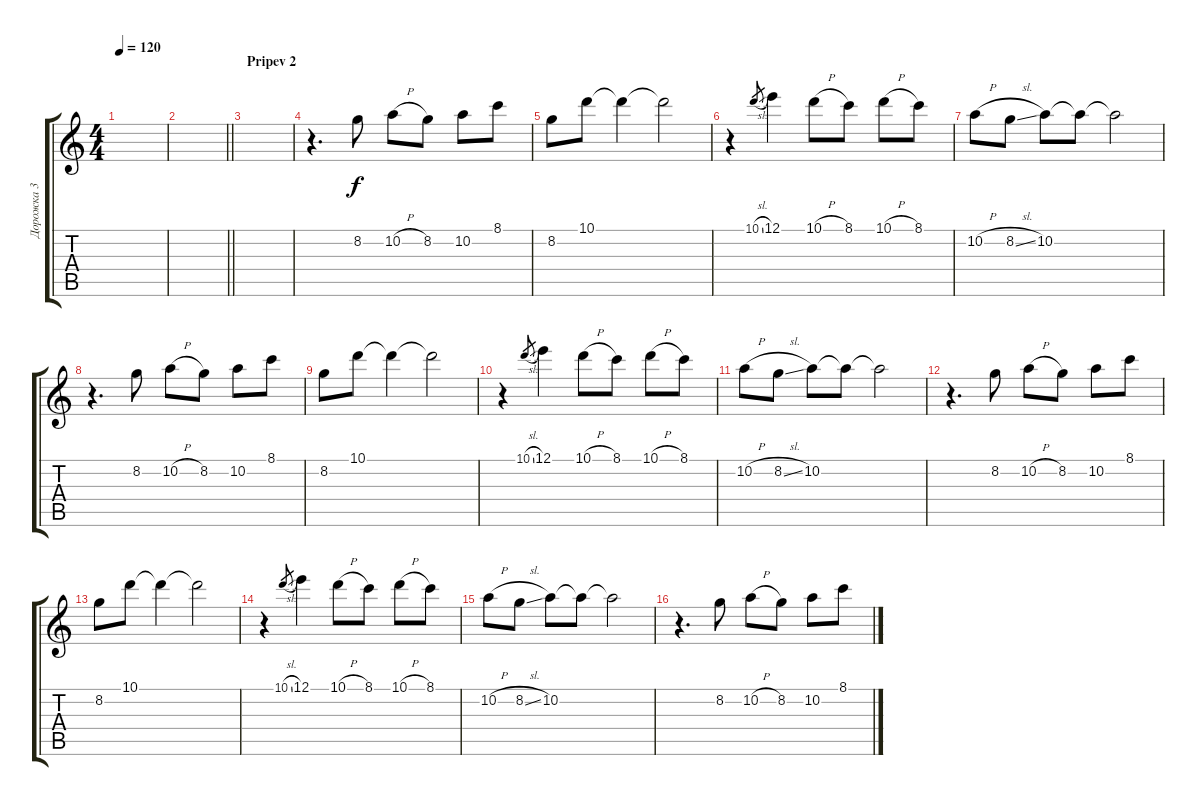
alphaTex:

\track ("Дорожка 3" "Дорожка 3") {instrument acousticguitarsteel}
\staff {score tabs}
\tuning (E4 B3 G3 D3 A2 E2) {hide}
\ts (4 4)
\tempo 120
\clef g2
\ks c
|
\barLineRight lightlight
|
\section ("" "Pripev 2")
|
r.4{d} 8.2.8 10.2{h}.8 8.2.8 10.2.8 8.1.8 |
8.2.8 10.1.8 10.1{t}.4 10.1{t}.2 |
r.4 10.1{sl}.8{gr} 12.1.4 10.1{h}.8 8.1.8 10.1{h}.8 8.1.8 |
10.2{h}.8 8.2{sl}.8 10.2.8 10.2{t}.8 10.2{t}.2 |
r.4{d} 8.2.8 10.2{h}.8 8.2.8 10.2.8 8.1.8 |
8.2.8 10.1.8 10.1{t}.4 10.1{t}.2 |
r.4 10.1{sl}.8{gr} 12.1.4 10.1{h}.8 8.1.8 10.1{h}.8 8.1.8 |
10.2{h}.8 8.2{sl}.8 10.2.8 10.2{t}.8 10.2{t}.2 |
r.4{d} 8.2.8 10.2{h}.8 8.2.8 10.2.8 8.1.8 |
8.2.8 10.1.8 10.1{t}.4 10.1{t}.2 |
r.4 10.1{sl}.8{gr} 12.1.4 10.1{h}.8 8.1.8 10.1{h}.8 8.1.8 |
10.2{h}.8 8.2{sl}.8 10.2.8 10.2{t}.8 10.2{t}.2 |
r.4{d} 8.2.8 10.2{h}.8 8.2.8 10.2.8 8.1.8
